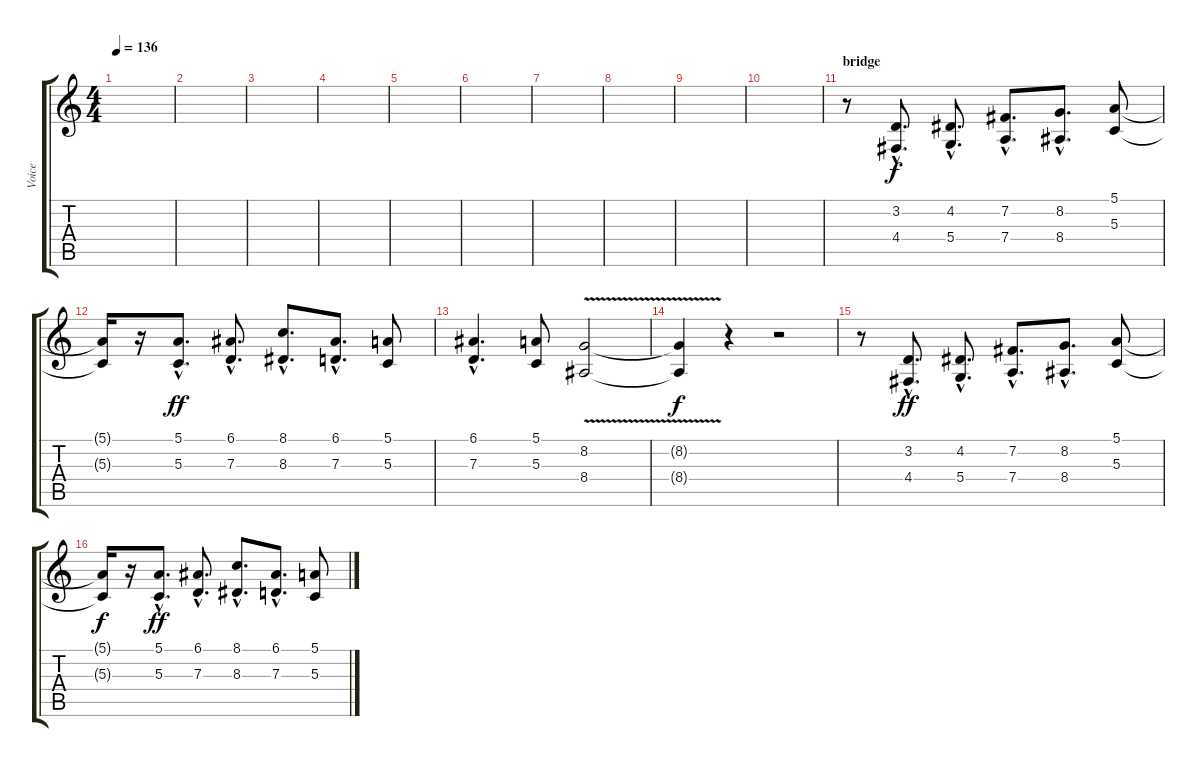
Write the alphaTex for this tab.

\track ("Voice" "Voice") {instrument choiraahs}
\staff {score tabs}
\tuning (E4 B3 G3 D3 A2 E2) {hide}
\ts (4 4)
\tempo 136
\clef g2
\ks c
|
|
|
|
|
|
|
|
|
|
\section ("" "bridge")
r.8 (3.2{hac} 4.4{hac}).8{d} (4.2{hac} 5.4{hac}).8{d} (7.2{hac} 7.4{hac}).8{d} (8.2{hac} 8.4{hac}).8{d} (5.1 5.3).8 |
(5.1{t} 5.3{t}).16{dy f} r.16 (5.1{hac} 5.3{hac}).8{d dy ff} (6.1{hac} 7.3{hac}).8{d} (8.1{hac} 8.3{hac}).8{d} (6.1{hac} 7.3{hac}).8{d} (5.1 5.3).8 |
(6.1{hac} 7.3{hac}).4{d} (5.1 5.3).8 (8.2{v} 8.4{v}).2 |
(8.2{t} 8.4{t}).4{dy f} r.4 r.2 |
r.8 (3.2{hac} 4.4{hac}).8{d dy ff} (4.2{hac} 5.4{hac}).8{d} (7.2{hac} 7.4{hac}).8{d} (8.2{hac} 8.4{hac}).8{d} (5.1 5.3).8 |
(5.1{t} 5.3{t}).16{dy f} r.16 (5.1{hac} 5.3{hac}).8{d dy ff} (6.1{hac} 7.3{hac}).8{d} (8.1{hac} 8.3{hac}).8{d} (6.1{hac} 7.3{hac}).8{d} (5.1 5.3).8
